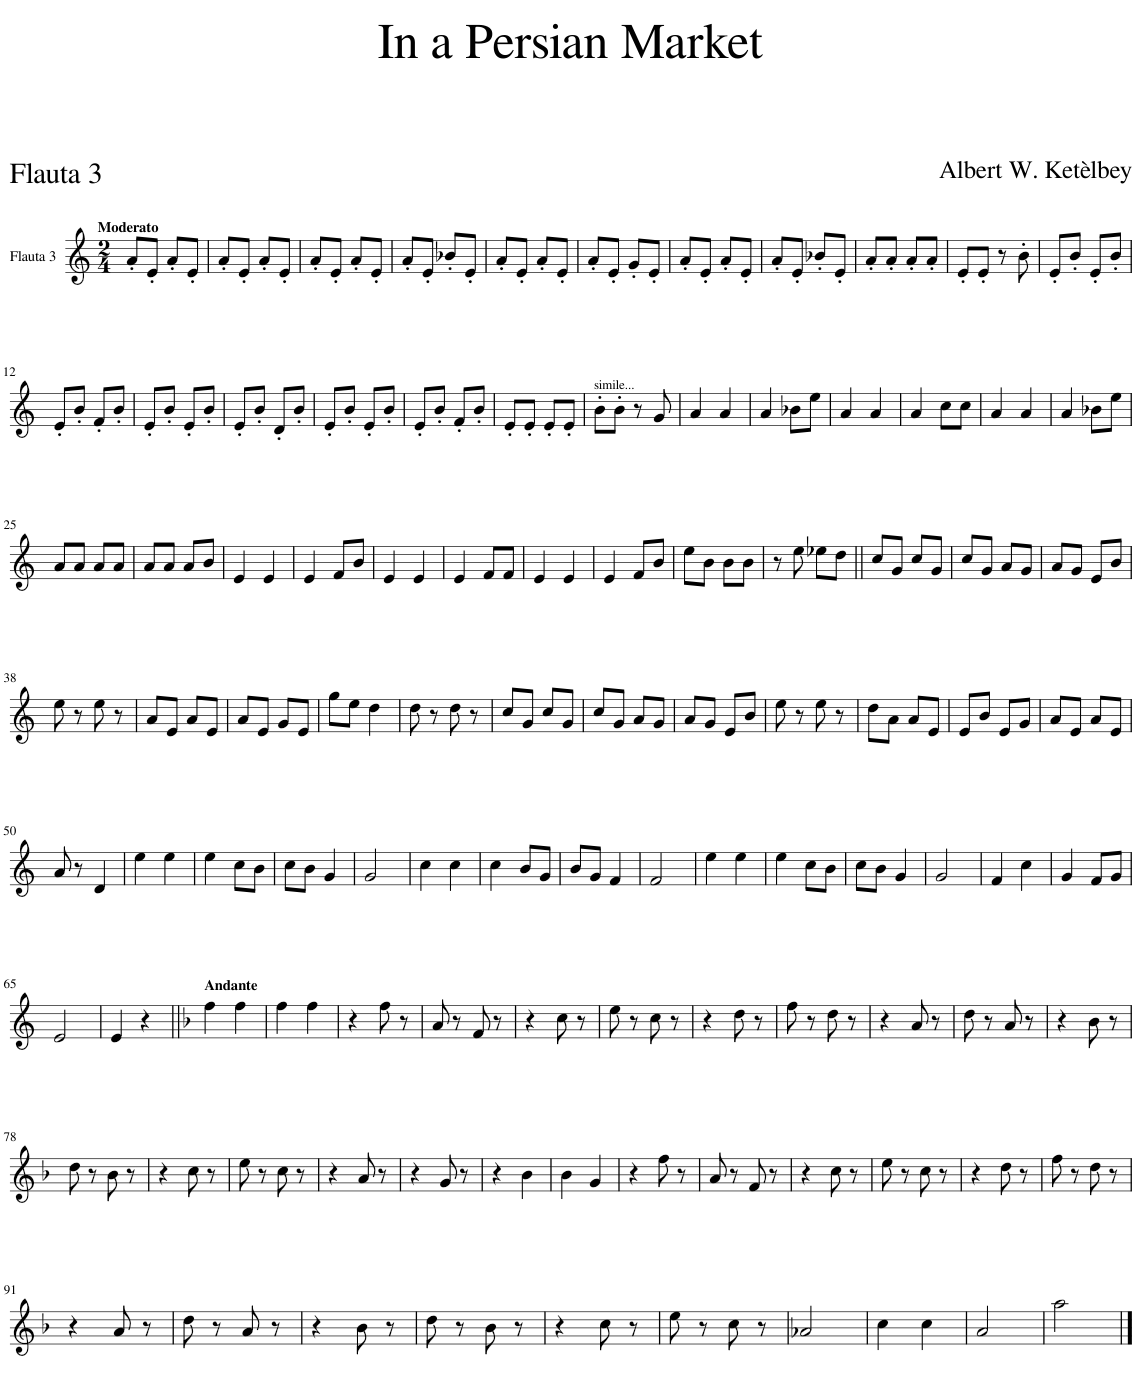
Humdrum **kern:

**kern
*part1
*staff1
*I"Flauta 3
*I'Fl
*clefG2
*k[]
*M2/4
=1
!LO:TX:a:B:t=Moderato
8a'/L
8e'/J
8a'/L
8e'/J
=2
8a'/L
8e'/J
8a'/L
8e'/J
=3
8a'/L
8e'/J
8a'/L
8e'/J
=4
8a'/L
8e'/J
8b-X'/L
8e'/J
=5
8a'/L
8e'/J
8a'/L
8e'/J
=6
8a'/L
8e'/J
8g'/L
8e'/J
=7
8a'/L
8e'/J
8a'/L
8e'/J
=8
8a'/L
8e'/J
8b-X'/L
8e'/J
=9
8a'/L
8a'/J
8a'/L
8a'/J
=10
8e'/L
8e'/J
8r
8b'\
=11
8e'/L
8b'/J
8e'/L
8b'/J
!!LO:LB:g=z
=12
8e'/L
8b'/J
8f'/L
8b'/J
=13
8e'/L
8b'/J
8e'/L
8b'/J
=14
8e'/L
8b'/J
8d'/L
8b'/J
=15
8e'/L
8b'/J
8e'/L
8b'/J
=16
8e'/L
8b'/J
8f'/L
8b'/J
=17
8e'/L
8e'/J
8e'/L
8e'/J
=18
!LO:TX:a:t=simile...
8b'\L
8b'\J
8r
8g/
=19
4a/
4a/
=20
4a/
8b-X\L
8ee\J
=21
4a/
4a/
=22
4a/
8cc\L
8cc\J
=23
4a/
4a/
=24
4a/
8b-X\L
8ee\J
!!LO:LB:g=z
=25
8a/L
8a/J
8a/L
8a/J
=26
8a/L
8a/J
8a/L
8b/J
=27
4e/
4e/
=28
4e/
8f/L
8b/J
=29
4e/
4e/
=30
4e/
8f/L
8f/J
=31
4e/
4e/
=32
4e/
8f/L
8b/J
=33
8ee\L
8b\J
8b\L
8b\J
=34
8r
8ee\
8ee-X\L
8dd\J
=35||
8cc/L
8g/J
8cc/L
8g/J
=36
8cc/L
8g/J
8a/L
8g/J
=37
8a/L
8g/J
8e/L
8b/J
!!LO:LB:g=z
=38
8ee\
8r
8ee\
8r
=39
8a/L
8e/J
8a/L
8e/J
=40
8a/L
8e/J
8g/L
8e/J
=41
8gg\L
8ee\J
4dd\
=42
8dd\
8r
8dd\
8r
=43
8cc/L
8g/J
8cc/L
8g/J
=44
8cc/L
8g/J
8a/L
8g/J
=45
8a/L
8g/J
8e/L
8b/J
=46
8ee\
8r
8ee\
8r
=47
8dd\L
8a\J
8a/L
8e/J
=48
8e/L
8b/J
8e/L
8g/J
=49
8a/L
8e/J
8a/L
8e/J
!!LO:LB:g=z
=50
8a/
8r
4d/
=51
4ee\
4ee\
=52
4ee\
8cc\L
8b\J
=53
8cc\L
8b\J
4g/
=54
2g/
=55
4cc\
4cc\
=56
4cc\
8b/L
8g/J
=57
8b/L
8g/J
4f/
=58
2f/
=59
4ee\
4ee\
=60
4ee\
8cc\L
8b\J
=61
8cc\L
8b\J
4g/
=62
2g/
=63
4f/
4cc\
=64
4g/
8f/L
8g/J
!!LO:LB:g=z
=65
2e/
=66
4e/
4r
=67||
*k[b-]
!LO:TX:a:B:t=Andante
4ff\
4ff\
=68
4ff\
4ff\
=69
4r
8ff\
8r
=70
8a/
8r
8f/
8r
=71
4r
8cc\
8r
=72
8ee\
8r
8cc\
8r
=73
4r
8dd\
8r
=74
8ff\
8r
8dd\
8r
=75
4r
8a/
8r
=76
8dd\
8r
8a/
8r
=77
4r
8b-\
8r
!!LO:LB:g=z
=78
8dd\
8r
8b-\
8r
=79
4r
8cc\
8r
=80
8ee\
8r
8cc\
8r
=81
4r
8a/
8r
=82
4r
8g/
8r
=83
4r
4b-\
=84
4b-\
4g/
=85
4r
8ff\
8r
=86
8a/
8r
8f/
8r
=87
4r
8cc\
8r
=88
8ee\
8r
8cc\
8r
=89
4r
8dd\
8r
=90
8ff\
8r
8dd\
8r
!!LO:LB:g=z
=91
4r
8a/
8r
=92
8dd\
8r
8a/
8r
=93
4r
8b-\
8r
=94
8dd\
8r
8b-\
8r
=95
4r
8cc\
8r
=96
8ee\
8r
8cc\
8r
=97
2a-X/
=98
4cc\
4cc\
=99
2a/
=100
2aa\
==
*-
